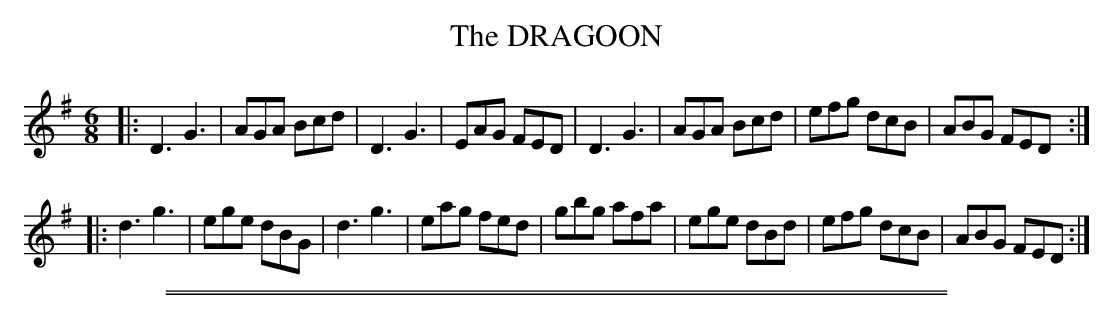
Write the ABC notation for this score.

X:1
T: The DRAGOON
M: 6/8
L: 1/8
K: G
|:\
D3  G3  | AGA Bcd | D3  G3  | EAG FED |\
D3  G3  | AGA Bcd | efg dcB | ABG FED :|
|:\
d3  g3  | ege dBG | d3  g3  | eag fed |\
gbg afa | ege dBd | efg dcB | ABG FED :|
